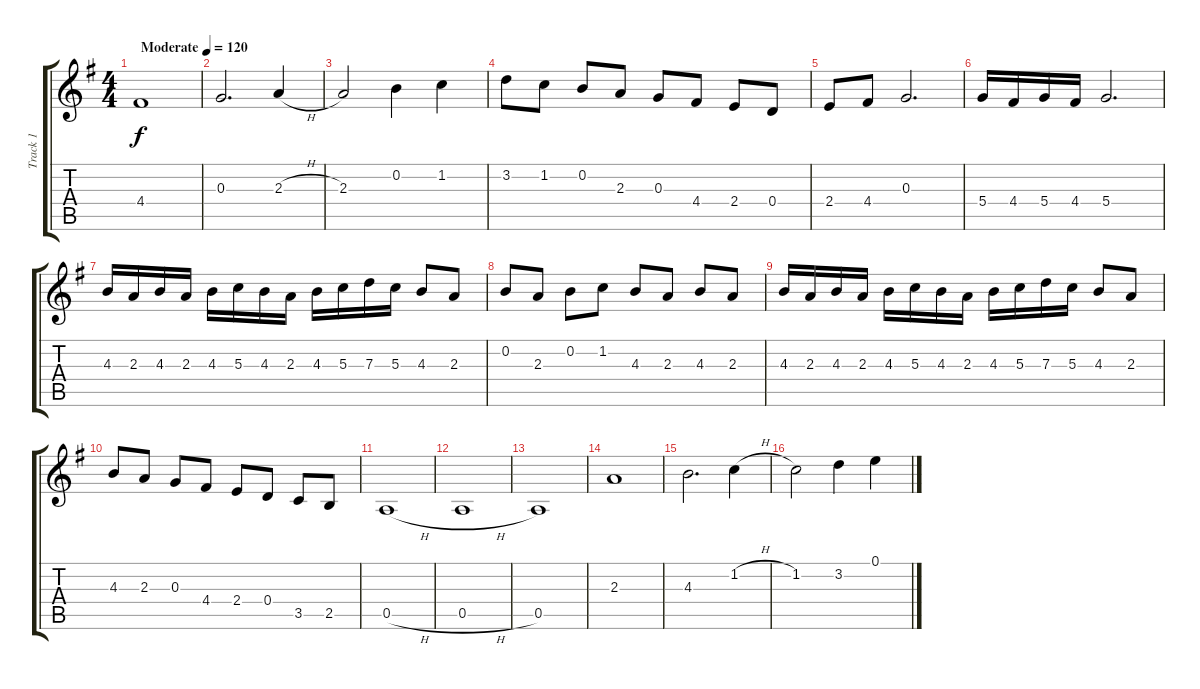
\track ("Track 1" "Track 1") {instrument electricguitarjazz}
\staff {score tabs}
\tuning (E4 B3 G3 D3 A2 E2) {hide}
\ts (4 4)
\tempo (120 "Moderate")
\clef g2
\ks g
4.4.1{dy f instrument electricguitarjazz} |
0.3.2{d} 2.3{h}.4 |
2.3.2 0.2.4 1.2.4 |
3.2.8 1.2.8 0.2.8 2.3.8 0.3.8 4.4.8 2.4.8 0.4.8 |
2.4.8 4.4.8 0.3.2{d} |
5.4.16 4.4.16 5.4.16 4.4.16 5.4.2{d} |
4.3.16 2.3.16 4.3.16 2.3.16 4.3.16 5.3.16 4.3.16 2.3.16 4.3.16 5.3.16 7.3.16 5.3.16 4.3.8 2.3.8 |
0.2.8 2.3.8 0.2.8 1.2.8 4.3.8 2.3.8 4.3.8 2.3.8 |
4.3.16 2.3.16 4.3.16 2.3.16 4.3.16 5.3.16 4.3.16 2.3.16 4.3.16 5.3.16 7.3.16 5.3.16 4.3.8 2.3.8 |
4.3.8 2.3.8 0.3.8 4.4.8 2.4.8 0.4.8 3.5.8 2.5.8 |
0.5{h}.1 |
0.5{h}.1 |
0.5.1 |
2.3.1 |
4.3.2{d} 1.2{h}.4 |
1.2.2 3.2.4 0.1.4
